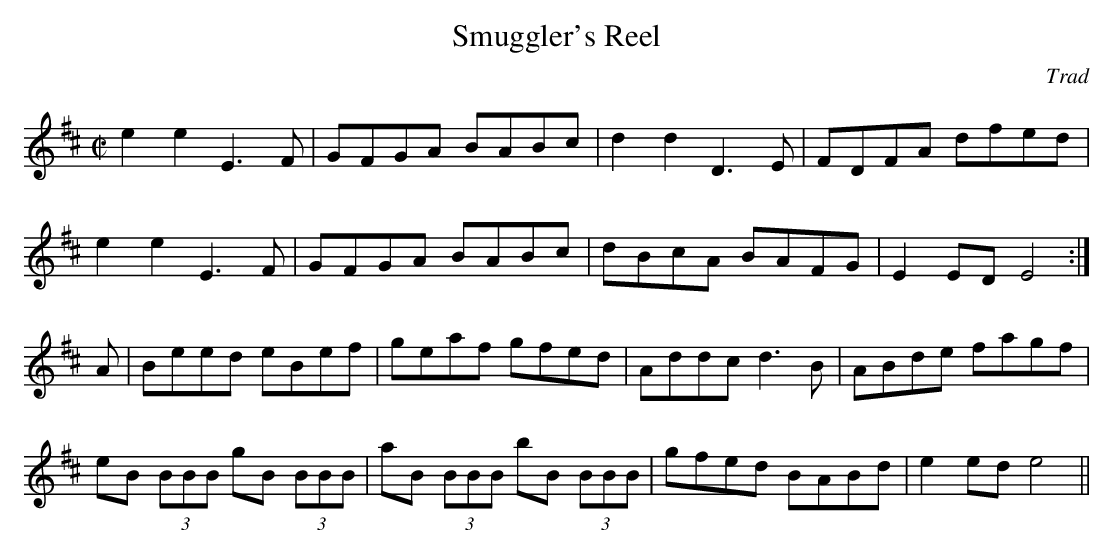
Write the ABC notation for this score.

X:1
T:Smuggler's Reel
C:Trad
M:C|
K:EDor
L:1/8
e2e2 E3F|GFGA BABc|d2d2 D3E|FDFA dfed|
e2e2 E3F|GFGA BABc|dBcA BAFG| E2 ED E4:|
A| Beed eBef|geaf gfed|Addc d3B|ABde fagf|
eB (3BBB gB (3BBB| aB (3BBB bB (3BBB|gfed BABd| e2 ed e4 ||
